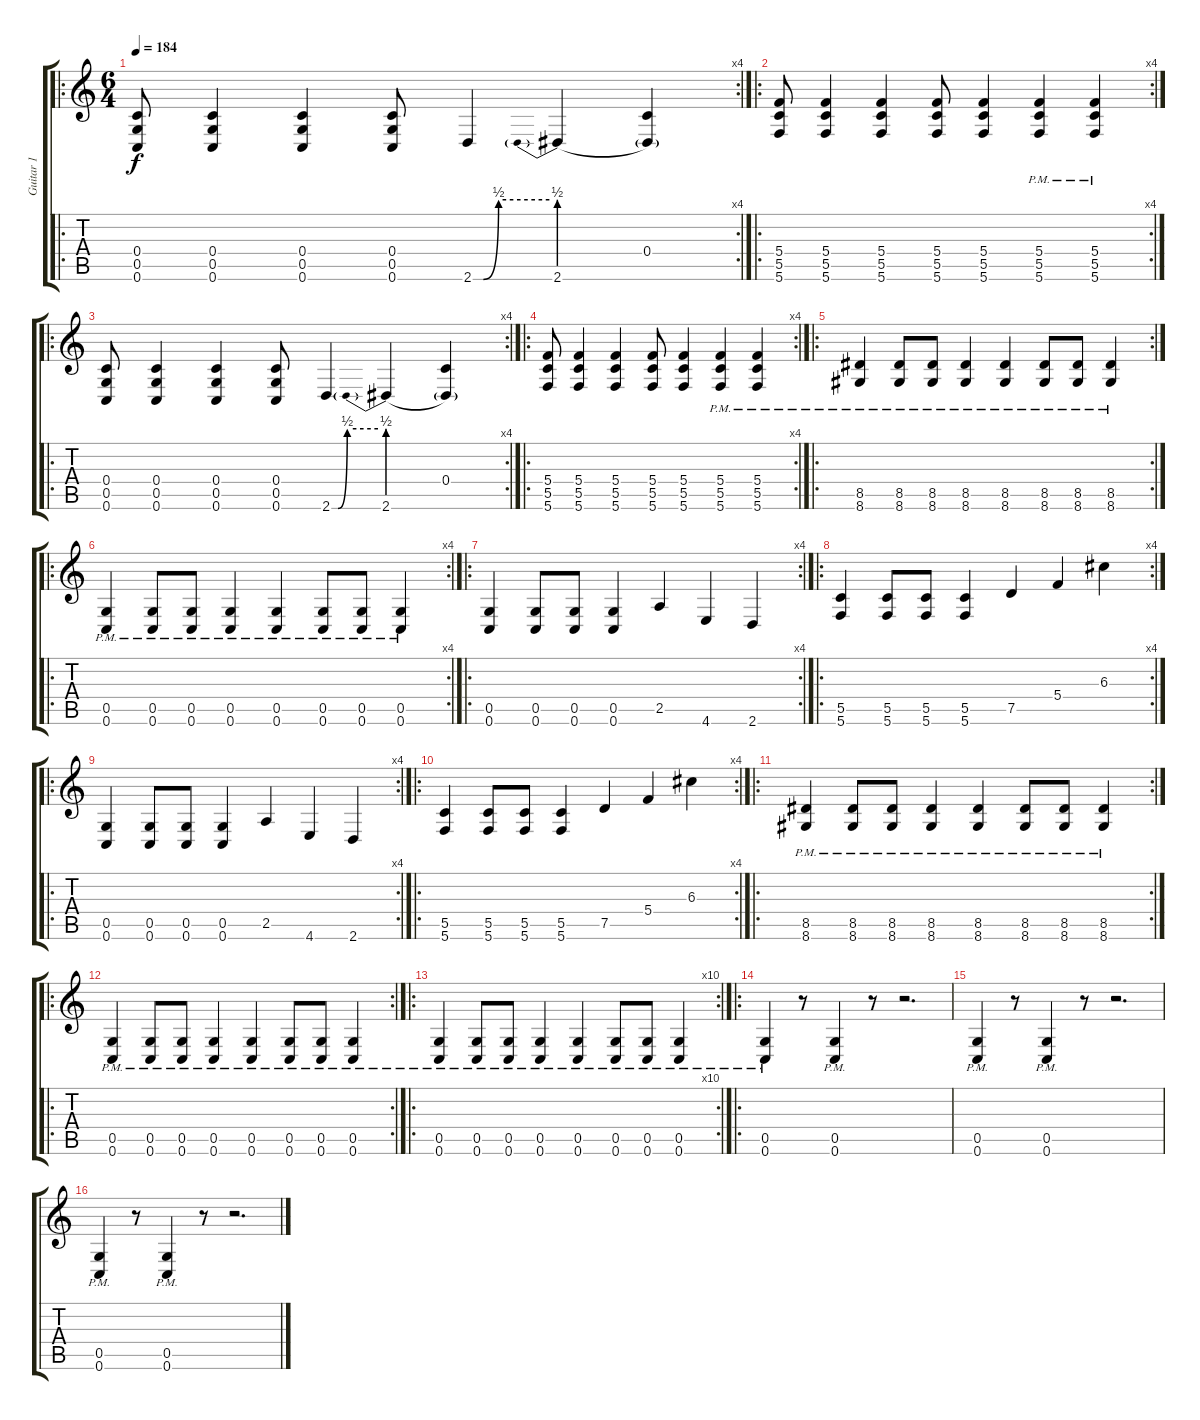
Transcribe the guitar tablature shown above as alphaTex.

\track ("Guitar 1" "Guitar 1") {instrument distortionguitar}
\staff {score tabs}
\tuning (E4 C4 G3 C3 G2 C2) {hide}
\ro
\rc 4
\ts (6 4)
\tempo 184
\clef g2
\ks c
(0.4 0.5 0.6).8{dy f} (0.4 0.5 0.6).4 (0.4 0.5 0.6).4 (0.4 0.5 0.6).8 2.6{be (custom 0 0 8 0 20 2 60 2)}.4 2.6{be (prebend 0 2 60 2)}.4 (0.4 2.6{t}).4 |
\ro
\rc 4
(5.4 5.5 5.6).8 (5.4 5.5 5.6).4 (5.4 5.5 5.6).4 (5.4 5.5 5.6).8 (5.4 5.5 5.6).4 (5.4{pm} 5.5{pm} 5.6{pm}).4 (5.4{pm} 5.5{pm} 5.6{pm}).4 |
\ro
\rc 4
(0.4 0.5 0.6).8 (0.4 0.5 0.6).4 (0.4 0.5 0.6).4 (0.4 0.5 0.6).8 2.6{be (custom 0 0 8 0 20 2 60 2)}.4 2.6{be (prebend 0 2 60 2)}.4 (0.4 2.6{t}).4 |
\ro
\rc 4
(5.4 5.5 5.6).8 (5.4 5.5 5.6).4 (5.4 5.5 5.6).4 (5.4 5.5 5.6).8 (5.4 5.5 5.6).4 (5.4{pm} 5.5{pm} 5.6{pm}).4 (5.4{pm} 5.5{pm} 5.6{pm}).4 |
\ro
\rc 2
(8.5{pm} 8.6{pm}).4 (8.5{pm} 8.6{pm}).8 (8.5{pm} 8.6{pm}).8 (8.5{pm} 8.6{pm}).4 (8.5{pm} 8.6{pm}).4 (8.5{pm} 8.6{pm}).8 (8.5{pm} 8.6{pm}).8 (8.5{pm} 8.6{pm}).4 |
\ro
\rc 4
(0.5{pm} 0.6{pm}).4 (0.5{pm} 0.6{pm}).8 (0.5{pm} 0.6{pm}).8 (0.5{pm} 0.6{pm}).4 (0.5{pm} 0.6{pm}).4 (0.5{pm} 0.6{pm}).8 (0.5{pm} 0.6{pm}).8 (0.5{pm} 0.6{pm}).4 |
\ro
\rc 4
(0.5 0.6).4 (0.5 0.6).8 (0.5 0.6).8 (0.5 0.6).4 2.5.4 4.6.4 2.6.4 |
\ro
\rc 4
(5.5 5.6).4 (5.5 5.6).8 (5.5 5.6).8 (5.5 5.6).4 7.5.4 5.4.4 6.3.4 |
\ro
\rc 4
(0.5 0.6).4 (0.5 0.6).8 (0.5 0.6).8 (0.5 0.6).4 2.5.4 4.6.4 2.6.4 |
\ro
\rc 4
(5.5 5.6).4 (5.5 5.6).8 (5.5 5.6).8 (5.5 5.6).4 7.5.4 5.4.4 6.3.4 |
\ro
\rc 2
(8.5{pm} 8.6{pm}).4 (8.5{pm} 8.6{pm}).8 (8.5{pm} 8.6{pm}).8 (8.5{pm} 8.6{pm}).4 (8.5{pm} 8.6{pm}).4 (8.5{pm} 8.6{pm}).8 (8.5{pm} 8.6{pm}).8 (8.5{pm} 8.6{pm}).4 |
\ro
\rc 2
(0.5{pm} 0.6{pm}).4 (0.5{pm} 0.6{pm}).8 (0.5{pm} 0.6{pm}).8 (0.5{pm} 0.6{pm}).4 (0.5{pm} 0.6{pm}).4 (0.5{pm} 0.6{pm}).8 (0.5{pm} 0.6{pm}).8 (0.5{pm} 0.6{pm}).4 |
\ro
\rc 10
(0.5{pm} 0.6{pm}).4 (0.5{pm} 0.6{pm}).8 (0.5{pm} 0.6{pm}).8 (0.5{pm} 0.6{pm}).4 (0.5{pm} 0.6{pm}).4 (0.5{pm} 0.6{pm}).8 (0.5{pm} 0.6{pm}).8 (0.5{pm} 0.6{pm}).4 |
\ro
(0.5{pm} 0.6{pm}).4 r.8 (0.5{pm} 0.6{pm}).4 r.8 r.2{d} |
(0.5{pm} 0.6{pm}).4 r.8 (0.5{pm} 0.6{pm}).4 r.8 r.2{d} |
(0.5{pm} 0.6{pm}).4 r.8 (0.5{pm} 0.6{pm}).4 r.8 r.2{d}
